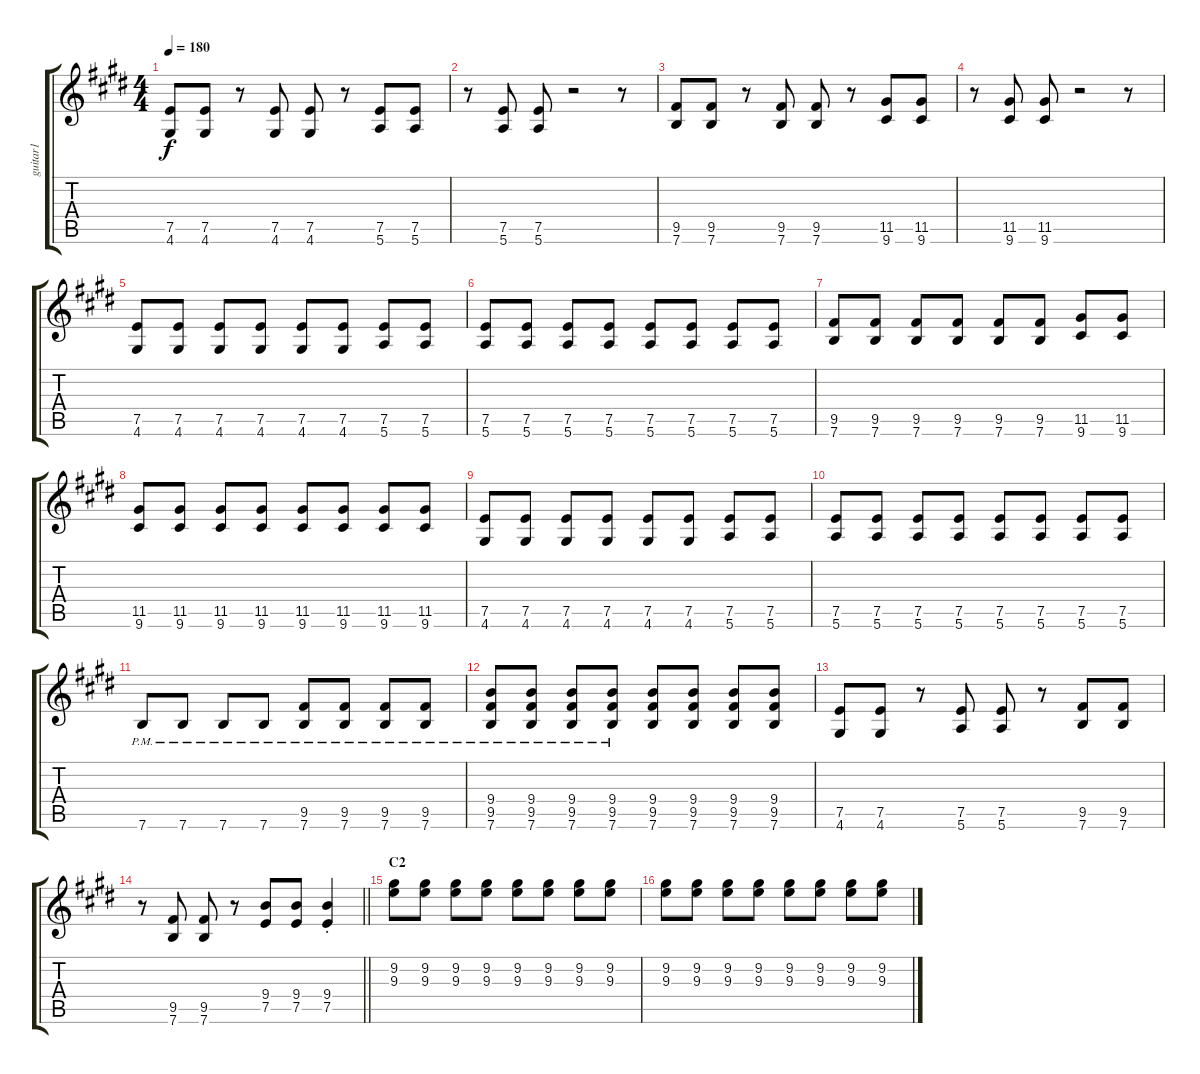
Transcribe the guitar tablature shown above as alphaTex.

\track ("guitar1" "guitar1") {instrument distortionguitar}
\staff {score tabs}
\tuning (E4 B3 G3 D3 A2 E2) {hide}
\ts (4 4)
\tempo 180
\clef g2
\ks e
(7.5 4.6).8{dy f} (7.5 4.6).8 r.8 (7.5 4.6).8 (7.5 4.6).8 r.8 (7.5 5.6).8 (7.5 5.6).8 |
r.8 (7.5 5.6).8 (7.5 5.6).8 r.2 r.8 |
(9.5 7.6).8 (9.5 7.6).8 r.8 (9.5 7.6).8 (9.5 7.6).8 r.8 (11.5 9.6).8 (11.5 9.6).8 |
r.8 (11.5 9.6).8 (11.5 9.6).8 r.2 r.8 |
(7.5 4.6).8 (7.5 4.6).8 (7.5 4.6).8 (7.5 4.6).8 (7.5 4.6).8 (7.5 4.6).8 (7.5 5.6).8 (7.5 5.6).8 |
(7.5 5.6).8 (7.5 5.6).8 (7.5 5.6).8 (7.5 5.6).8 (7.5 5.6).8 (7.5 5.6).8 (7.5 5.6).8 (7.5 5.6).8 |
(9.5 7.6).8 (9.5 7.6).8 (9.5 7.6).8 (9.5 7.6).8 (9.5 7.6).8 (9.5 7.6).8 (11.5 9.6).8 (11.5 9.6).8 |
(11.5 9.6).8 (11.5 9.6).8 (11.5 9.6).8 (11.5 9.6).8 (11.5 9.6).8 (11.5 9.6).8 (11.5 9.6).8 (11.5 9.6).8 |
(7.5 4.6).8 (7.5 4.6).8 (7.5 4.6).8 (7.5 4.6).8 (7.5 4.6).8 (7.5 4.6).8 (7.5 5.6).8 (7.5 5.6).8 |
(7.5 5.6).8 (7.5 5.6).8 (7.5 5.6).8 (7.5 5.6).8 (7.5 5.6).8 (7.5 5.6).8 (7.5 5.6).8 (7.5 5.6).8 |
7.6{pm}.8 7.6{pm}.8 7.6{pm}.8 7.6{pm}.8 (9.5{pm} 7.6{pm}).8 (9.5{pm} 7.6{pm}).8 (9.5{pm} 7.6{pm}).8 (9.5{pm} 7.6{pm}).8 |
(9.4{pm} 9.5{pm} 7.6{pm}).8 (9.4{pm} 9.5{pm} 7.6{pm}).8 (9.4{pm} 9.5{pm} 7.6{pm}).8 (9.4{pm} 9.5{pm} 7.6{pm}).8 (9.4 9.5 7.6).8 (9.4 9.5 7.6).8 (9.4 9.5 7.6).8 (9.4 9.5 7.6).8 |
(7.5 4.6).8 (7.5 4.6).8 r.8 (7.5 5.6).8 (7.5 5.6).8 r.8 (9.5 7.6).8 (9.5 7.6).8 |
\barLineRight lightlight
r.8 (9.5 7.6).8 (9.5 7.6).8 r.8 (9.4 7.5).8 (9.4 7.5).8 (9.4{st} 7.5{st}).4 |
\section ("" "C2")
(9.2 9.3).8 (9.2 9.3).8 (9.2 9.3).8 (9.2 9.3).8 (9.2 9.3).8 (9.2 9.3).8 (9.2 9.3).8 (9.2 9.3).8 |
(9.2 9.3).8 (9.2 9.3).8 (9.2 9.3).8 (9.2 9.3).8 (9.2 9.3).8 (9.2 9.3).8 (9.2 9.3).8 (9.2 9.3).8
